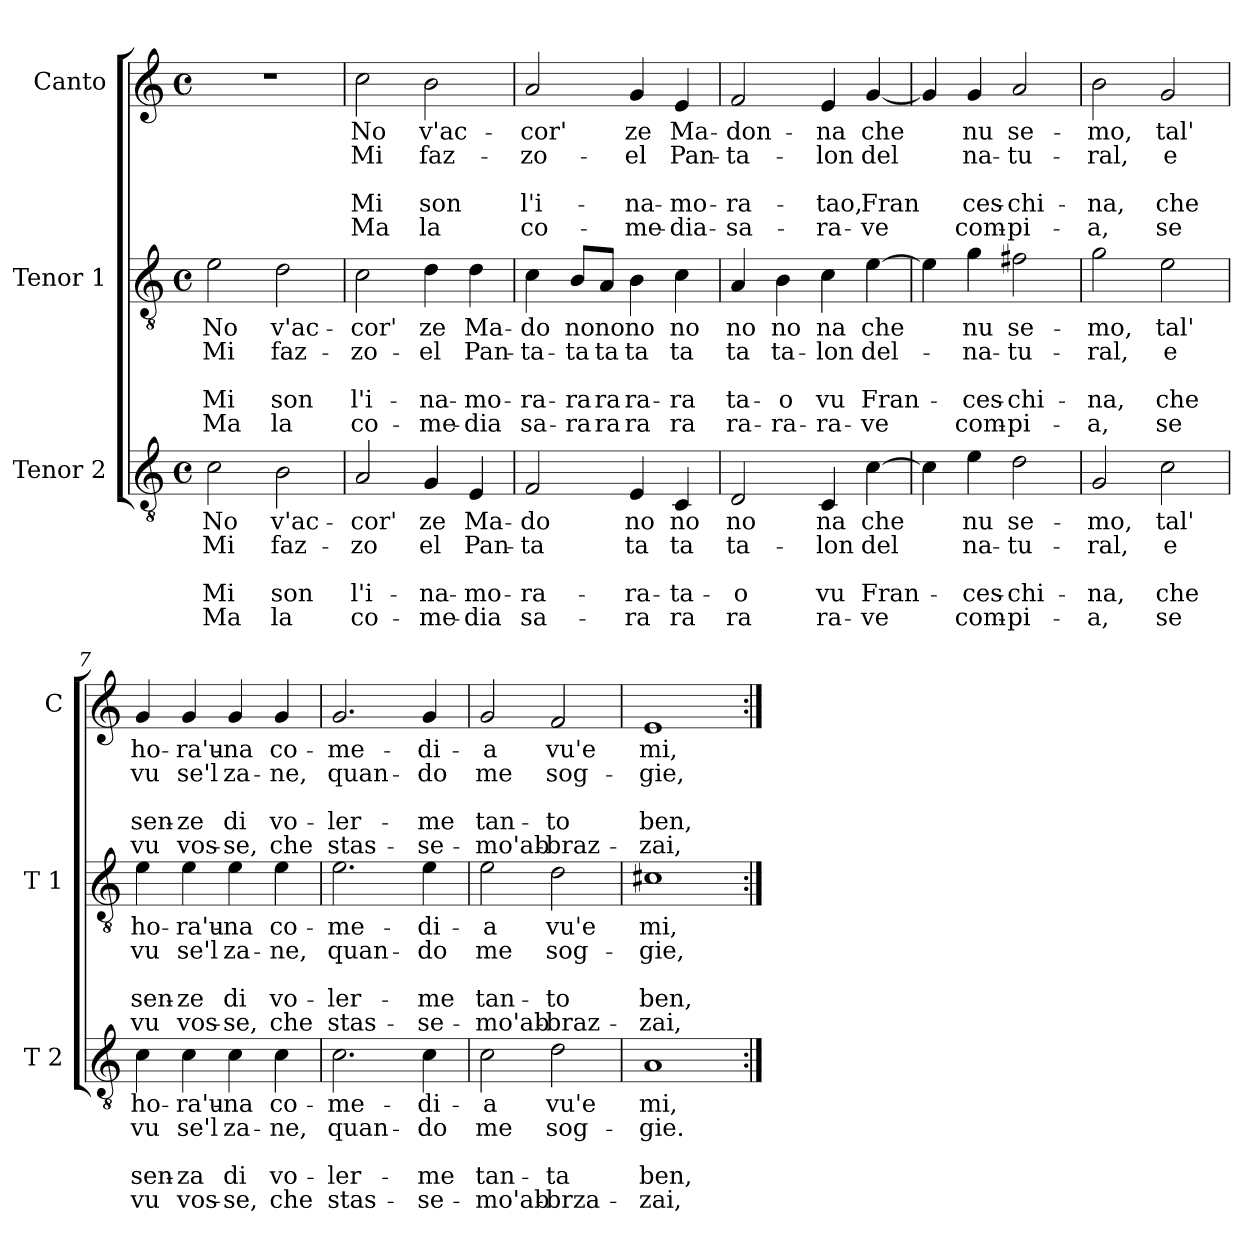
**kern	**text	**text	**text	**text	**text	**kern	**text	**text	**text	**text	**text	**kern	**text	**text	**text	**text	**text
*part3	*part3	*part3	*part3	*part3	*part3	*part2	*part2	*part2	*part2	*part2	*part2	*part1	*part1	*part1	*part1	*part1	*part1
*staff3	*staff3	*staff3	*staff3	*staff3	*staff3	*staff2	*staff2	*staff2	*staff2	*staff2	*staff2	*staff1	*staff1	*staff1	*staff1	*staff1	*staff1
*I"Tenor 2	*	*	*	*	*	*I"Tenor 1	*	*	*	*	*	*I"Canto	*	*	*	*	*
*I'T 2	*	*	*	*	*	*I'T 1	*	*	*	*	*	*I'C	*	*	*	*	*
*clefGv2	*	*	*	*	*	*clefGv2	*	*	*	*	*	*clefG2	*	*	*	*	*
*k[]	*	*	*	*	*	*k[]	*	*	*	*	*	*k[]	*	*	*	*	*
*C:	*	*	*	*	*	*C:	*	*	*	*	*	*C:	*	*	*	*	*
*M4/4	*	*	*	*	*	*M4/4	*	*	*	*	*	*M4/4	*	*	*	*	*
*met(c)	*	*	*	*	*	*met(c)	*	*	*	*	*	*met(c)	*	*	*	*	*
=1	=1	=1	=1	=1	=1	=1	=1	=1	=1	=1	=1	=1	=1	=1	=1	=1	=1
!	!LO:LY:b	!LO:LY:b	!	!LO:LY:b	!LO:LY:b	!	!LO:LY:b	!LO:LY:b	!	!LO:LY:b	!LO:LY:b	!	!	!	!	!	!
2c\	No	Mi	.	Mi	Ma	2e\	No	Mi	.	Mi	Ma	1r	.	.	.	.	.
!	!LO:LY:b	!LO:LY:b	!	!LO:LY:b	!LO:LY:b	!	!LO:LY:b	!LO:LY:b	!	!LO:LY:b	!LO:LY:b	!	!	!	!	!	!
2B\	v'ac-	faz-	.	son	la	2d\	v'ac-	faz-	.	son	la	.	.	.	.	.	.
=2	=2	=2	=2	=2	=2	=2	=2	=2	=2	=2	=2	=2	=2	=2	=2	=2	=2
!	!LO:LY:b	!LO:LY:b	!	!LO:LY:b	!LO:LY:b	!	!LO:LY:b	!LO:LY:b	!	!LO:LY:b	!LO:LY:b	!	!LO:LY:b	!LO:LY:b	!	!LO:LY:b	!LO:LY:b
2A/	-cor'	-zo	.	l'i-	co-	2c\	-cor'	-zo-	.	l'i-	co-	2cc\	No	Mi	.	Mi	Ma
!	!LO:LY:b	!LO:LY:b	!	!LO:LY:b	!LO:LY:b	!	!LO:LY:b	!LO:LY:b	!	!LO:LY:b	!LO:LY:b	!	!LO:LY:b	!LO:LY:b	!	!LO:LY:b	!LO:LY:b
4G/	ze	el	.	-na-	-me-	4d\	ze	-el	.	-na-	-me-	2b\	v'ac-	faz-	.	son	la
!	!LO:LY:b	!LO:LY:b	!	!LO:LY:b	!LO:LY:b	!	!LO:LY:b	!LO:LY:b	!	!LO:LY:b	!LO:LY:b	!	!	!	!	!	!
4E/	Ma-	Pan-	.	-mo-	-dia	4d\	Ma-	Pan-	.	-mo-	-dia	.	.	.	.	.	.
=3	=3	=3	=3	=3	=3	=3	=3	=3	=3	=3	=3	=3	=3	=3	=3	=3	=3
!	!LO:LY:b	!LO:LY:b	!	!LO:LY:b	!LO:LY:b	!	!LO:LY:b	!LO:LY:b	!	!LO:LY:b	!LO:LY:b	!	!LO:LY:b	!LO:LY:b	!	!LO:LY:b	!LO:LY:b
2F/	-do	-ta	.	-ra-	sa-	4c\	-do	-ta-	.	-ra-	sa-	2a/	-cor'	-zo-	.	l'i-	co-
!	!	!	!	!	!	!	!LO:LY:b	!LO:LY:b	!	!LO:LY:b	!LO:LY:b	!	!	!	!	!	!
.	.	.	.	.	.	8B/L	no	-ta	.	-ra	-ra	.	.	.	.	.	.
!	!	!	!	!	!	!	!LO:LY:b	!LO:LY:b	!	!LO:LY:b	!LO:LY:b	!	!	!	!	!	!
.	.	.	.	.	.	8A/J	no	ta	.	ra	ra	.	.	.	.	.	.
!	!LO:LY:b	!LO:LY:b	!	!LO:LY:b	!LO:LY:b	!	!LO:LY:b	!LO:LY:b	!	!LO:LY:b	!LO:LY:b	!	!LO:LY:b	!LO:LY:b	!	!LO:LY:b	!LO:LY:b
4E/	no	ta	.	-ra-	-ra	4B\	no	ta	.	ra-	ra	4g/	ze	-el	.	-na-	-me-
!	!LO:LY:b	!LO:LY:b	!	!LO:LY:b	!LO:LY:b	!	!LO:LY:b	!LO:LY:b	!	!LO:LY:b	!LO:LY:b	!	!LO:LY:b	!LO:LY:b	!	!LO:LY:b	!LO:LY:b
4C/	no	ta	.	-ta-	ra	4c\	no	ta	.	-ra	ra	4e/	Ma-	Pan-	.	-mo-	-dia-
=4	=4	=4	=4	=4	=4	=4	=4	=4	=4	=4	=4	=4	=4	=4	=4	=4	=4
!	!LO:LY:b	!LO:LY:b	!	!LO:LY:b	!LO:LY:b	!	!LO:LY:b	!LO:LY:b	!	!LO:LY:b	!LO:LY:b	!	!LO:LY:b	!LO:LY:b	!	!LO:LY:b	!LO:LY:b
2D/	no	ta-	.	-o	ra	4A/	no	ta	.	ta-	ra-	2f/	-don-	-ta-	.	-ra-	-sa-
!	!	!	!	!	!	!	!LO:LY:b	!LO:LY:b	!	!LO:LY:b	!LO:LY:b	!	!	!	!	!	!
.	.	.	.	.	.	4B\	no	ta-	.	-o	-ra-	.	.	.	.	.	.
!	!LO:LY:b	!LO:LY:b	!	!LO:LY:b	!LO:LY:b	!	!LO:LY:b	!LO:LY:b	!	!LO:LY:b	!LO:LY:b	!	!LO:LY:b	!LO:LY:b	!	!LO:LY:b	!LO:LY:b
4C/	na	-lon	.	vu	ra-	4c\	na	-lon	.	vu	-ra-	4e/	-na	-lon	.	-tao,	-ra-
!	!LO:LY:b	!LO:LY:b	!	!LO:LY:b	!LO:LY:b	!	!LO:LY:b	!LO:LY:b	!	!LO:LY:b	!LO:LY:b	!	!LO:LY:b	!LO:LY:b	!	!LO:LY:b	!LO:LY:b
[4c\	che	del	.	Fran-	-ve	[4e\	che	del-	.	Fran-	-ve	[4g/	che	del	.	Fran	-ve
!!LO:LB:g=z
=5	=5	=5	=5	=5	=5	=5	=5	=5	=5	=5	=5	=5	=5	=5	=5	=5	=5
4c\]	.	.	.	.	.	4e\]	.	.	.	.	.	4g/]	.	.	.	.	.
!	!LO:LY:b	!LO:LY:b	!	!LO:LY:b	!LO:LY:b	!	!LO:LY:b	!LO:LY:b	!	!LO:LY:b	!LO:LY:b	!	!LO:LY:b	!LO:LY:b	!	!LO:LY:b	!LO:LY:b
4e\	nu	na-	.	-ces-	com-	4g\	nu	-na-	.	-ces-	com-	4g/	nu	na-	.	ces-	com-
!	!LO:LY:b	!LO:LY:b	!	!LO:LY:b	!LO:LY:b	!	!LO:LY:b	!LO:LY:b	!	!LO:LY:b	!LO:LY:b	!	!LO:LY:b	!LO:LY:b	!	!LO:LY:b	!LO:LY:b
2d\	se-	-tu-	.	-chi-	-pi-	2f#X\	se-	-tu-	.	-chi-	-pi-	2a/	se-	-tu-	.	-chi-	-pi-
=6	=6	=6	=6	=6	=6	=6	=6	=6	=6	=6	=6	=6	=6	=6	=6	=6	=6
!	!LO:LY:b	!LO:LY:b	!	!LO:LY:b	!LO:LY:b	!	!LO:LY:b	!LO:LY:b	!	!LO:LY:b	!LO:LY:b	!	!LO:LY:b	!LO:LY:b	!	!LO:LY:b	!LO:LY:b
2G/	-mo,	-ral,	.	-na,	-a,	2g\	-mo,	-ral,	.	-na,	-a,	2b\	-mo,	-ral,	.	-na,	-a,
!	!LO:LY:b	!LO:LY:b	!	!LO:LY:b	!LO:LY:b	!	!LO:LY:b	!LO:LY:b	!	!LO:LY:b	!LO:LY:b	!	!LO:LY:b	!LO:LY:b	!	!LO:LY:b	!LO:LY:b
2c\	tal'	e	.	che	se	2e\	tal'	e	.	che	se	2g/	tal'	e	.	che	se
=7	=7	=7	=7	=7	=7	=7	=7	=7	=7	=7	=7	=7	=7	=7	=7	=7	=7
!	!LO:LY:b	!LO:LY:b	!	!LO:LY:b	!LO:LY:b	!	!LO:LY:b	!LO:LY:b	!	!LO:LY:b	!LO:LY:b	!	!LO:LY:b	!LO:LY:b	!	!LO:LY:b	!LO:LY:b
4c\	ho-	vu	.	sen-	vu	4e\	ho-	vu	.	sen-	vu	4g/	ho-	vu	.	sen-	vu
!	!LO:LY:b	!LO:LY:b	!	!LO:LY:b	!LO:LY:b	!	!LO:LY:b	!LO:LY:b	!	!LO:LY:b	!LO:LY:b	!	!LO:LY:b	!LO:LY:b	!	!LO:LY:b	!LO:LY:b
4c\	-ra'u-	se'l	.	-za	vos-	4e\	-ra'u-	se'l	.	-ze	vos-	4g/	-ra'u-	se'l	.	-ze	vos-
!	!LO:LY:b	!LO:LY:b	!	!LO:LY:b	!LO:LY:b	!	!LO:LY:b	!LO:LY:b	!	!LO:LY:b	!LO:LY:b	!	!LO:LY:b	!LO:LY:b	!	!LO:LY:b	!LO:LY:b
4c\	-na	za-	.	di	-se,	4e\	-na	za-	.	di	-se,	4g/	-na	za-	.	di	-se,
!	!LO:LY:b	!LO:LY:b	!	!LO:LY:b	!LO:LY:b	!	!LO:LY:b	!LO:LY:b	!	!LO:LY:b	!LO:LY:b	!	!LO:LY:b	!LO:LY:b	!	!LO:LY:b	!LO:LY:b
4c\	co-	-ne,	.	vo-	che	4e\	co-	-ne,	.	vo-	che	4g/	co-	-ne,	.	vo-	che
=8	=8	=8	=8	=8	=8	=8	=8	=8	=8	=8	=8	=8	=8	=8	=8	=8	=8
!	!LO:LY:b	!LO:LY:b	!	!LO:LY:b	!LO:LY:b	!	!LO:LY:b	!LO:LY:b	!	!LO:LY:b	!LO:LY:b	!	!LO:LY:b	!LO:LY:b	!	!LO:LY:b	!LO:LY:b
2.c\	-me-	quan-	.	-ler-	stas-	2.e\	-me-	quan-	.	-ler-	stas-	2.g/	-me-	quan-	.	-ler-	stas-
!	!LO:LY:b	!LO:LY:b	!	!LO:LY:b	!LO:LY:b	!	!LO:LY:b	!LO:LY:b	!	!LO:LY:b	!LO:LY:b	!	!LO:LY:b	!LO:LY:b	!	!LO:LY:b	!LO:LY:b
4c\	-di-	-do	.	-me	-se-	4e\	-di-	-do	.	-me	-se-	4g/	-di-	-do	.	-me	-se-
=9	=9	=9	=9	=9	=9	=9	=9	=9	=9	=9	=9	=9	=9	=9	=9	=9	=9
!	!LO:LY:b	!LO:LY:b	!	!LO:LY:b	!LO:LY:b	!	!LO:LY:b	!LO:LY:b	!	!LO:LY:b	!LO:LY:b	!	!LO:LY:b	!LO:LY:b	!	!LO:LY:b	!LO:LY:b
2c\	-a	me	.	tan-	-mo'ab-	2e\	-a	me	.	tan-	-mo'ab-	2g/	-a	me	.	tan-	-mo'ab-
!	!LO:LY:b	!LO:LY:b	!	!LO:LY:b	!LO:LY:b	!	!LO:LY:b	!LO:LY:b	!	!LO:LY:b	!LO:LY:b	!	!LO:LY:b	!LO:LY:b	!	!LO:LY:b	!LO:LY:b
2d\	vu'e	sog-	.	-ta	-brza-	2d\	vu'e	sog-	.	-to	-braz-	2f/	vu'e	sog-	.	-to	-braz-
=10	=10	=10	=10	=10	=10	=10	=10	=10	=10	=10	=10	=10	=10	=10	=10	=10	=10
!	!LO:LY:b	!LO:LY:b	!	!LO:LY:b	!LO:LY:b	!	!LO:LY:b	!LO:LY:b	!	!LO:LY:b	!LO:LY:b	!	!LO:LY:b	!LO:LY:b	!	!LO:LY:b	!LO:LY:b
1A	mi,	-gie.	.	ben,	-zai,	1c#X	mi,	-gie,	.	ben,	-zai,	1e	mi,	-gie,	.	ben,-	-zai,
=:|!	=:|!	=:|!	=:|!	=:|!	=:|!	=:|!	=:|!	=:|!	=:|!	=:|!	=:|!	=:|!	=:|!	=:|!	=:|!	=:|!	=:|!
*-	*-	*-	*-	*-	*-	*-	*-	*-	*-	*-	*-	*-	*-	*-	*-	*-	*-
